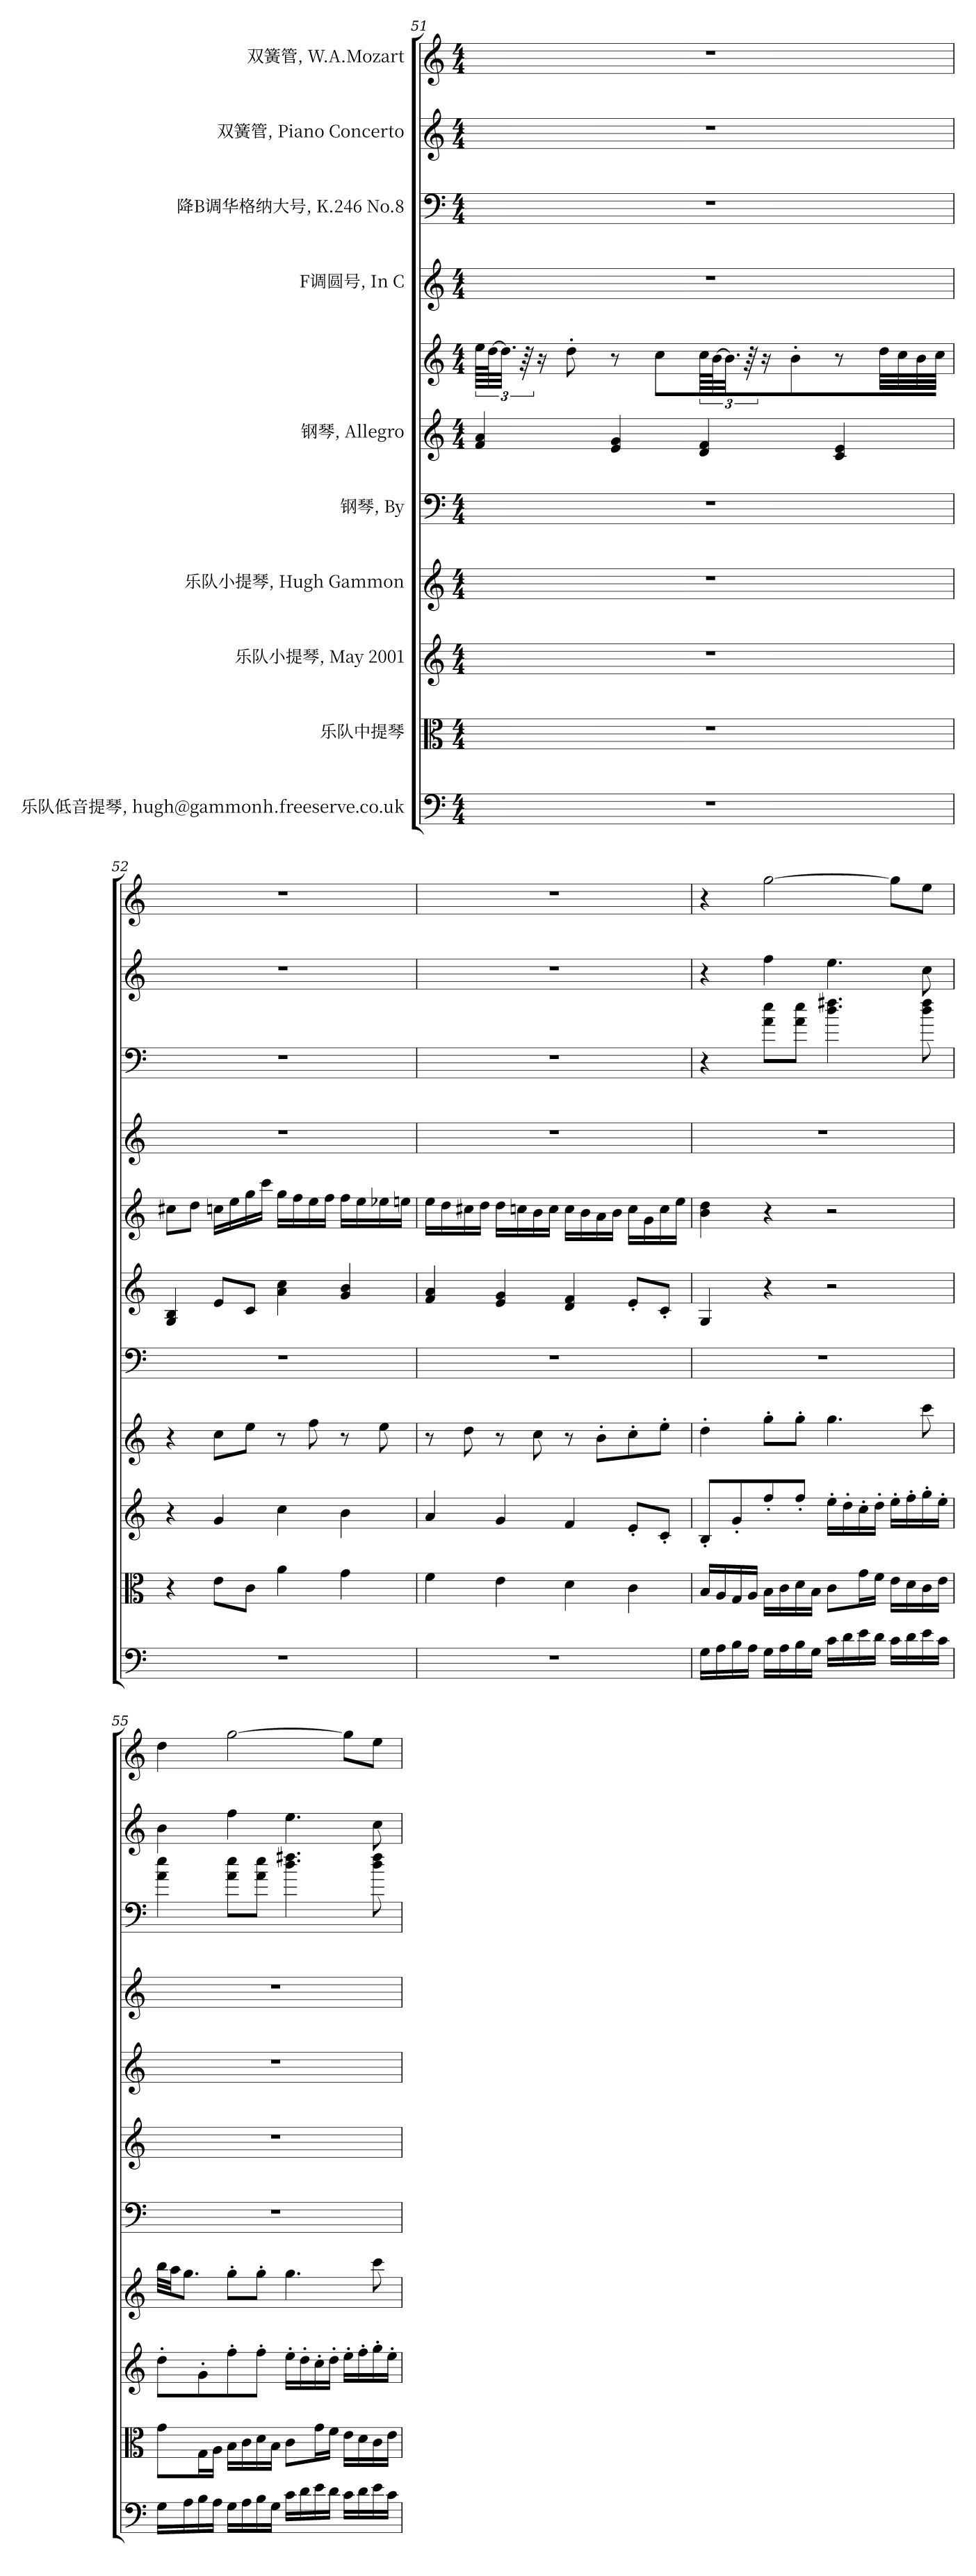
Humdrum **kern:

**kern	**kern	**kern	**kern	**kern	**kern	**kern	**kern	**kern	**kern	**kern
*part10	*part9	*part8	*part7	*part6	*part5	*part5	*part4	*part3	*part2	*part1
*staff11	*staff10	*staff9	*staff8	*staff7	*staff6	*staff5	*staff4	*staff3	*staff2	*staff1
*I"乐队低音提琴, hugh@gammonh.freeserve.co.uk	*I"乐队中提琴	*I"乐队小提琴, May 2001	*I"乐队小提琴, Hugh Gammon	*I"钢琴,       By	*I"钢琴, Allegro	*	*I"F调圆号, In C	*I"降B调华格纳大号, K.246 No.8	*I"双簧管, Piano Concerto	*I"双簧管, W.A.Mozart
!!LO:PB:g=z
*clefF4	*clefC3	*clefG2	*clefG2	*clefF4	*clefG2	*clefG2	*clefG2	*clefF4	*clefG2	*clefG2
*ITrd7c12	*	*	*	*	*	*	*ITrd4c7	*ITrd1c2	*	*
*k[]	*k[]	*k[]	*k[]	*k[]	*k[]	*k[]	*k[b-]	*k[b-e-]	*k[]	*k[]
*M4/4	*M4/4	*M4/4	*M4/4	*M4/4	*M4/4	*M4/4	*M4/4	*M4/4	*M4/4	*M4/4
=51	=51	=51	=51	=51	=51	=51	=51	=51	=51	=51
1r	1r	1r	1r	1r	4f/ 4a/	96ee\LLLL	1r	1r	1r	1r
.	.	.	.	.	.	[96dd\J	.	.	.	.
.	.	.	.	.	.	48.dd\JJJ]	.	.	.	.
.	.	.	.	.	.	96r	.	.	.	.
.	.	.	.	.	.	16r	.	.	.	.
.	.	.	.	.	.	8dd'\	.	.	.	.
.	.	.	.	.	4e/ 4g/	8r	.	.	.	.
.	.	.	.	.	.	8cc\L	.	.	.	.
.	.	.	.	.	4d/ 4f/	96cc\LLL	.	.	.	.
.	.	.	.	.	.	[96b\J	.	.	.	.
.	.	.	.	.	.	48.b\JJJ]	.	.	.	.
.	.	.	.	.	.	96r	.	.	.	.
.	.	.	.	.	.	16r	.	.	.	.
.	.	.	.	.	.	8b'\	.	.	.	.
.	.	.	.	.	4c/ 4e/	8r	.	.	.	.
.	.	.	.	.	.	32dd\LLL	.	.	.	.
.	.	.	.	.	.	32cc\	.	.	.	.
.	.	.	.	.	.	32b\	.	.	.	.
.	.	.	.	.	.	32cc\JJJ	.	.	.	.
=52	=52	=52	=52	=52	=52	=52	=52	=52	=52	=52
1r	4r	4r	4r	1r	4G/ 4B/	8cc#X\L	1r	1r	1r	1r
.	.	.	.	.	.	8dd\J	.	.	.	.
.	8e\L	4g/	8cc\L	.	8e/L	16ccn\LL	.	.	.	.
.	.	.	.	.	.	16ee\	.	.	.	.
.	8c\J	.	8ee\J	.	8c/J	16gg\	.	.	.	.
.	.	.	.	.	.	16ccc\JJ	.	.	.	.
.	4a\	4cc\	8r	.	4a\ 4cc\	16gg\LL	.	.	.	.
.	.	.	.	.	.	16ff\	.	.	.	.
.	.	.	8ff\	.	.	16ee\	.	.	.	.
.	.	.	.	.	.	16ff\JJ	.	.	.	.
.	4g\	4b\	8r	.	4g/ 4b/	16ff\LL	.	.	.	.
.	.	.	.	.	.	16ee\	.	.	.	.
.	.	.	8ee\	.	.	16ee-X\	.	.	.	.
.	.	.	.	.	.	16een\JJ	.	.	.	.
!!LO:PB:g=z
=53	=53	=53	=53	=53	=53	=53	=53	=53	=53	=53
1r	4f\	4a/	8r	1r	4f/ 4a/	16ee\LL	1r	1r	1r	1r
.	.	.	.	.	.	16dd\	.	.	.	.
.	.	.	8dd\	.	.	16cc#X\	.	.	.	.
.	.	.	.	.	.	16dd\JJ	.	.	.	.
.	4e\	4g/	8r	.	4e/ 4g/	16dd\LL	.	.	.	.
.	.	.	.	.	.	16ccn\	.	.	.	.
.	.	.	8cc\	.	.	16b\	.	.	.	.
.	.	.	.	.	.	16cc\JJ	.	.	.	.
.	4d\	4f/	8r	.	4d/ 4f/	16cc\LL	.	.	.	.
.	.	.	.	.	.	16b\	.	.	.	.
.	.	.	8b'\L	.	.	16a\	.	.	.	.
.	.	.	.	.	.	16b\JJ	.	.	.	.
.	4c\	8e'/L	8cc'\	.	8e'/L	16cc\LL	.	.	.	.
.	.	.	.	.	.	16g\	.	.	.	.
.	.	8c'/J	8ee'\J	.	8c'/J	16cc\	.	.	.	.
.	.	.	.	.	.	16ee\JJ	.	.	.	.
=54	=54	=54	=54	=54	=54	=54	=54	=54	=54	=54
16GG\LL	16B/LL	8B'/L	4dd'\	1r	4G/	4b\ 4dd\	1r	4r	4r	4r
16AA\	16A/	.	.	.	.	.	.	.	.	.
16BB\	16G/	8g'/	.	.	.	.	.	.	.	.
16AA\JJ	16A/JJ	.	.	.	.	.	.	.	.	.
16GG\LL	16B\LL	8ff'/	8gg'\L	.	4r	4r	.	8g\ 8dd\L	4ff\	[2gg\
16AA\	16c\	.	.	.	.	.	.	.	.	.
16BB\	16d\	8ff'/J	8gg'\J	.	.	.	.	8g\ 8dd\J	.	.
16GG\JJ	16B\JJ	.	.	.	.	.	.	.	.	.
16C\LL	8c\L	16ee'\LL	4.gg\	.	2r	2r	.	4.cc\ 4.een\	4.ee\	.
16D\	.	16dd'\	.	.	.	.	.	.	.	.
16E\	16g\L	16cc'\	.	.	.	.	.	.	.	.
16D\JJ	16f\JJ	16dd'\JJ	.	.	.	.	.	.	.	.
16C\LL	16e\LL	16ee'\LL	.	.	.	.	.	.	.	8gg\L]
16D\	16d\	16ff'\	.	.	.	.	.	.	.	.
16E\	16c\	16gg'\	8ccc\	.	.	.	.	8cc\ 8ee\	8cc\	8ee\J
16C\JJ	16e\JJ	16ee'\JJ	.	.	.	.	.	.	.	.
!!LO:PB:g=z
=55	=55	=55	=55	=55	=55	=55	=55	=55	=55	=55
16GG\LL	8g\L	8dd'\L	32bb\LLL	1r	1r	1r	1r	4g\ 4dd\	4b\	4dd\
.	.	.	32aa\JJ	.	.	.	.	.	.	.
16AA\	.	.	8.gg\J	.	.	.	.	.	.	.
16BB\	16G\L	8g'\	.	.	.	.	.	.	.	.
16AA\JJ	16A\JJ	.	.	.	.	.	.	.	.	.
16GG\LL	16B\LL	8ff'\	8gg'\L	.	.	.	.	8g\ 8dd\L	4ff\	[2gg\
16AA\	16c\	.	.	.	.	.	.	.	.	.
16BB\	16d\	8ff'\J	8gg'\J	.	.	.	.	8g\ 8dd\J	.	.
16GG\JJ	16B\JJ	.	.	.	.	.	.	.	.	.
16C\LL	8c\L	16ee'\LL	4.gg\	.	.	.	.	4.cc\ 4.een\	4.ee\	.
16D\	.	16dd'\	.	.	.	.	.	.	.	.
16E\	16g\L	16cc'\	.	.	.	.	.	.	.	.
16D\JJ	16f\JJ	16dd'\JJ	.	.	.	.	.	.	.	.
16C\LL	16e\LL	16ee'\LL	.	.	.	.	.	.	.	8gg\L]
16D\	16d\	16ff'\	.	.	.	.	.	.	.	.
16E\	16c\	16gg'\	8ccc\	.	.	.	.	8cc\ 8ee\	8cc\	8ee\J
16C\JJ	16e\JJ	16ee'\JJ	.	.	.	.	.	.	.	.
=	=	=	=	=	=	=	=	=	=	=
*-	*-	*-	*-	*-	*-	*-	*-	*-	*-	*-
